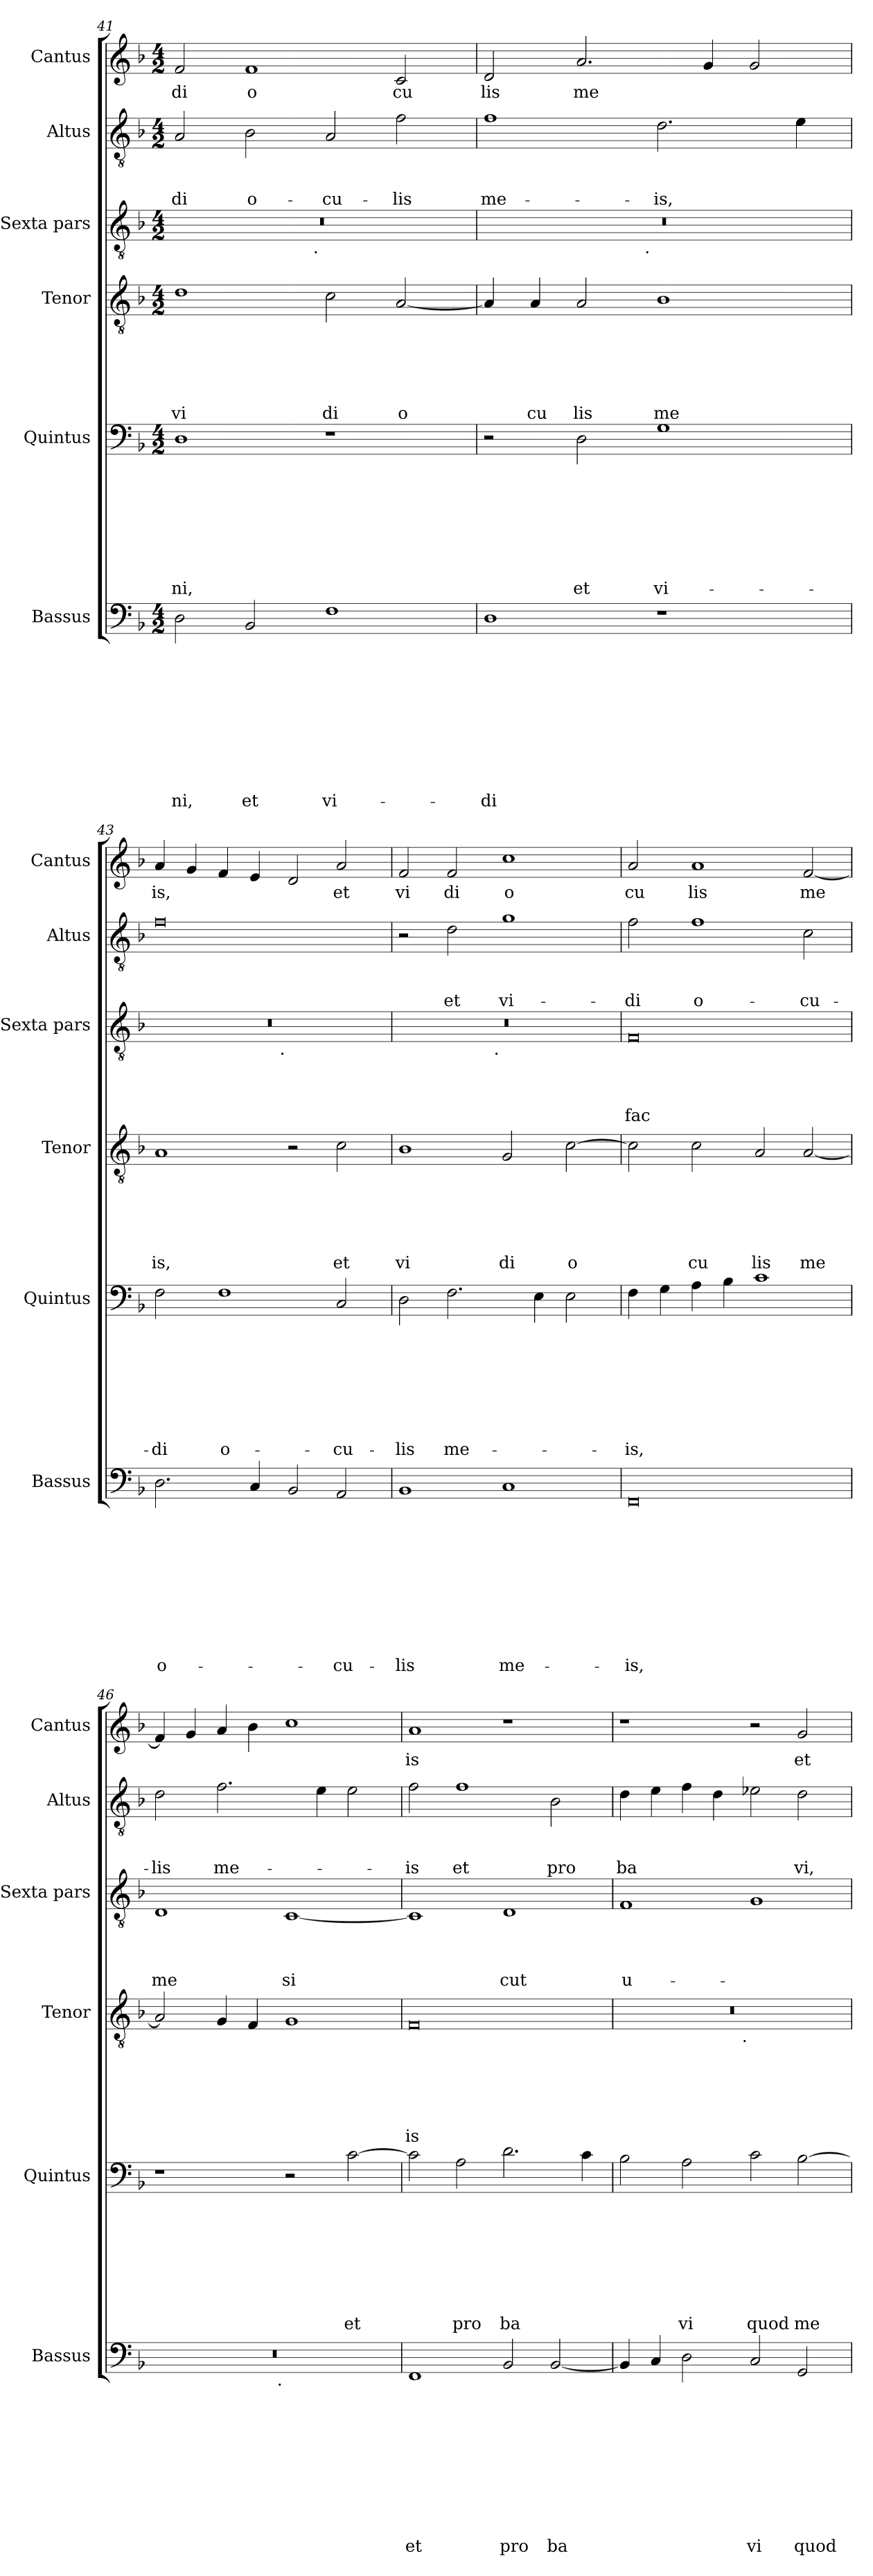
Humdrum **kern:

**kern	**text	**text	**text	**text	**text	**text	**text	**text	**text	**text	**kern	**text	**text	**text	**text	**text	**text	**text	**text	**kern	**text	**text	**text	**text	**text	**text	**kern	**text	**text	**text	**text	**kern	**text	**text	**text	**kern	**text
*part6	*part6	*part6	*part6	*part6	*part6	*part6	*part6	*part6	*part6	*part6	*part5	*part5	*part5	*part5	*part5	*part5	*part5	*part5	*part5	*part4	*part4	*part4	*part4	*part4	*part4	*part4	*part3	*part3	*part3	*part3	*part3	*part2	*part2	*part2	*part2	*part1	*part1
*staff6	*staff6	*staff6	*staff6	*staff6	*staff6	*staff6	*staff6	*staff6	*staff6	*staff6	*staff5	*staff5	*staff5	*staff5	*staff5	*staff5	*staff5	*staff5	*staff5	*staff4	*staff4	*staff4	*staff4	*staff4	*staff4	*staff4	*staff3	*staff3	*staff3	*staff3	*staff3	*staff2	*staff2	*staff2	*staff2	*staff1	*staff1
*I"Bassus	*	*	*	*	*	*	*	*	*	*	*I"Quintus	*	*	*	*	*	*	*	*	*I"Tenor	*	*	*	*	*	*	*I"Sexta pars	*	*	*	*	*I"Altus	*	*	*	*I"Cantus	*
*I'Bassus	*	*	*	*	*	*	*	*	*	*	*I'Quintus	*	*	*	*	*	*	*	*	*I'Tenor	*	*	*	*	*	*	*I'Sexta pars	*	*	*	*	*I'Altus	*	*	*	*I'Cantus	*
*clefF4	*	*	*	*	*	*	*	*	*	*	*clefF4	*	*	*	*	*	*	*	*	*clefGv2	*	*	*	*	*	*	*clefGv2	*	*	*	*	*clefGv2	*	*	*	*clefG2	*
*k[b-]	*	*	*	*	*	*	*	*	*	*	*k[b-]	*	*	*	*	*	*	*	*	*k[b-]	*	*	*	*	*	*	*k[b-]	*	*	*	*	*k[b-]	*	*	*	*k[b-]	*
*F:	*	*	*	*	*	*	*	*	*	*	*F:	*	*	*	*	*	*	*	*	*F:	*	*	*	*	*	*	*F:	*	*	*	*	*F:	*	*	*	*F:	*
*M4/2	*	*	*	*	*	*	*	*	*	*	*M4/2	*	*	*	*	*	*	*	*	*M4/2	*	*	*	*	*	*	*M4/2	*	*	*	*	*M4/2	*	*	*	*M4/2	*
=41	=41	=41	=41	=41	=41	=41	=41	=41	=41	=41	=41	=41	=41	=41	=41	=41	=41	=41	=41	=41	=41	=41	=41	=41	=41	=41	=41	=41	=41	=41	=41	=41	=41	=41	=41	=41	=41
!	!	!	!	!	!	!	!	!	!	!LO:LY:b	!	!	!	!	!	!	!	!	!LO:LY:b	!	!	!	!	!	!	!LO:LY:b	!	!	!	!	!	!	!	!	!LO:LY:b	!	!LO:LY:b
*	*	*	*	*	*	*	*	*	*	*	*	*	*	*	*	*	*	*	*	*	*	*	*	*	*	*	*^	*	*	*	*	*	*	*	*	*	*
2D\	.	.	.	.	.	.	.	.	.	-ni,	1D	.	.	.	.	.	.	.	-ni,	1d	.	.	.	.	.	vi	0r	2ryy	.	.	.	.	2A/	.	.	-di	2f/	di
!	!	!	!	!	!	!	!	!	!	!LO:LY:b	!	!	!	!	!	!	!	!	!	!	!	!	!	!	!	!	!	!	!	!	!	!	!	!	!	!LO:LY:b	!	!LO:LY:b
2BB-/	.	.	.	.	.	.	.	.	.	et	.	.	.	.	.	.	.	.	.	.	.	.	.	.	.	.	.	4...ryy	.	.	.	.	2B-\	.	.	o-	1f	o
!	!	!	!	!	!	!	!	!	!	!	!	!	!	!	!	!	!	!	!	!	!	!	!	!	!	!	!	!LO:TX:b:t=.	!	!	!	!	!	!	!	!	!	!
.	.	.	.	.	.	.	.	.	.	.	.	.	.	.	.	.	.	.	.	.	.	.	.	.	.	.	.	1ryy	.	.	.	.	.	.	.	.	.	.
!	!	!	!	!	!	!	!	!	!	!LO:LY:b	!	!	!	!	!	!	!	!	!	!	!	!	!	!	!	!LO:LY:b	!	!	!	!	!	!	!	!	!	!LO:LY:b	!	!
1F	.	.	.	.	.	.	.	.	.	vi-	1r	.	.	.	.	.	.	.	.	2c\	.	.	.	.	.	di	.	.	.	.	.	.	2A/	.	.	-cu-	.	.
!	!	!	!	!	!	!	!	!	!	!	!	!	!	!	!	!	!	!	!	!	!	!	!	!	!	!LO:LY:b	!	!	!	!	!	!	!	!	!	!LO:LY:b	!	!LO:LY:b
.	.	.	.	.	.	.	.	.	.	.	.	.	.	.	.	.	.	.	.	[<2A/	.	.	.	.	.	o	.	.	.	.	.	.	2f\	.	.	-lis	2c/	cu
.	.	.	.	.	.	.	.	.	.	.	.	.	.	.	.	.	.	.	.	.	.	.	.	.	.	.	.	32ryy	.	.	.	.	.	.	.	.	.	.
=42	=42	=42	=42	=42	=42	=42	=42	=42	=42	=42	=42	=42	=42	=42	=42	=42	=42	=42	=42	=42	=42	=42	=42	=42	=42	=42	=42	=42	=42	=42	=42	=42	=42	=42	=42	=42	=42	=42
!	!	!	!	!	!	!	!	!	!	!LO:LY:b	!	!	!	!	!	!	!	!	!	!	!	!	!	!	!	!	!	!	!	!	!	!	!	!	!	!LO:LY:b	!	!LO:LY:b
1D	.	.	.	.	.	.	.	.	.	-di	2r	.	.	.	.	.	.	.	.	4A/]	.	.	.	.	.	.	0r	2ryy	.	.	.	.	1f	.	.	me-	2d/	lis
!	!	!	!	!	!	!	!	!	!	!	!	!	!	!	!	!	!	!	!	!	!	!	!	!	!	!LO:LY:b	!	!	!	!	!	!	!	!	!	!	!	!
.	.	.	.	.	.	.	.	.	.	.	.	.	.	.	.	.	.	.	.	4A/	.	.	.	.	.	cu	.	.	.	.	.	.	.	.	.	.	.	.
!	!	!	!	!	!	!	!	!	!	!	!	!	!	!	!	!	!	!	!LO:LY:b	!	!	!	!	!	!	!LO:LY:b	!	!	!	!	!	!	!	!	!	!	!	!LO:LY:b
.	.	.	.	.	.	.	.	.	.	.	2D\	.	.	.	.	.	.	.	et	2A/	.	.	.	.	.	lis	.	4...ryy	.	.	.	.	.	.	.	.	2.a/	me
!	!	!	!	!	!	!	!	!	!	!	!	!	!	!	!	!	!	!	!	!	!	!	!	!	!	!	!	!LO:TX:b:t=.	!	!	!	!	!	!	!	!	!	!
.	.	.	.	.	.	.	.	.	.	.	.	.	.	.	.	.	.	.	.	.	.	.	.	.	.	.	.	1ryy	.	.	.	.	.	.	.	.	.	.
!	!	!	!	!	!	!	!	!	!	!	!	!	!	!	!	!	!	!	!LO:LY:b	!	!	!	!	!	!	!LO:LY:b	!	!	!	!	!	!	!	!	!	!LO:LY:b	!	!
1r	.	.	.	.	.	.	.	.	.	.	1G	.	.	.	.	.	.	.	vi-	1B-	.	.	.	.	.	me	.	.	.	.	.	.	2.d\	.	.	-is,	.	.
.	.	.	.	.	.	.	.	.	.	.	.	.	.	.	.	.	.	.	.	.	.	.	.	.	.	.	.	.	.	.	.	.	.	.	.	.	4g/	.
.	.	.	.	.	.	.	.	.	.	.	.	.	.	.	.	.	.	.	.	.	.	.	.	.	.	.	.	.	.	.	.	.	.	.	.	.	2g/	.
.	.	.	.	.	.	.	.	.	.	.	.	.	.	.	.	.	.	.	.	.	.	.	.	.	.	.	.	.	.	.	.	.	4e\	.	.	.	.	.
.	.	.	.	.	.	.	.	.	.	.	.	.	.	.	.	.	.	.	.	.	.	.	.	.	.	.	.	32ryy	.	.	.	.	.	.	.	.	.	.
=43	=43	=43	=43	=43	=43	=43	=43	=43	=43	=43	=43	=43	=43	=43	=43	=43	=43	=43	=43	=43	=43	=43	=43	=43	=43	=43	=43	=43	=43	=43	=43	=43	=43	=43	=43	=43	=43	=43
!	!	!	!	!	!	!	!	!	!	!LO:LY:b	!	!	!	!	!	!	!	!	!LO:LY:b	!	!	!	!	!	!	!LO:LY:b	!	!	!	!	!	!	!	!	!	!	!	!LO:LY:b
2.D\	.	.	.	.	.	.	.	.	.	o-	2F\	.	.	.	.	.	.	.	-di	1A	.	.	.	.	.	is,	0r	2ryy	.	.	.	.	0f	.	.	.	4a/	is,
.	.	.	.	.	.	.	.	.	.	.	.	.	.	.	.	.	.	.	.	.	.	.	.	.	.	.	.	.	.	.	.	.	.	.	.	.	4g/	.
!	!	!	!	!	!	!	!	!	!	!	!	!	!	!	!	!	!	!	!LO:LY:b	!	!	!	!	!	!	!	!	!	!	!	!	!	!	!	!	!	!	!
.	.	.	.	.	.	.	.	.	.	.	1F	.	.	.	.	.	.	.	o-	.	.	.	.	.	.	.	.	4...ryy	.	.	.	.	.	.	.	.	4f/	.
4C/	.	.	.	.	.	.	.	.	.	.	.	.	.	.	.	.	.	.	.	.	.	.	.	.	.	.	.	.	.	.	.	.	.	.	.	.	4e/	.
!	!	!	!	!	!	!	!	!	!	!	!	!	!	!	!	!	!	!	!	!	!	!	!	!	!	!	!	!LO:TX:b:t=.	!	!	!	!	!	!	!	!	!	!
.	.	.	.	.	.	.	.	.	.	.	.	.	.	.	.	.	.	.	.	.	.	.	.	.	.	.	.	1ryy	.	.	.	.	.	.	.	.	.	.
2BB-/	.	.	.	.	.	.	.	.	.	.	.	.	.	.	.	.	.	.	.	2r	.	.	.	.	.	.	.	.	.	.	.	.	.	.	.	.	2d/	.
!	!	!	!	!	!	!	!	!	!	!LO:LY:b	!	!	!	!	!	!	!	!	!LO:LY:b	!	!	!	!	!	!	!LO:LY:b	!	!	!	!	!	!	!	!	!	!	!	!LO:LY:b
2AA/	.	.	.	.	.	.	.	.	.	-cu-	2C/	.	.	.	.	.	.	.	-cu-	2c\	.	.	.	.	.	et	.	.	.	.	.	.	.	.	.	.	2a/	et
.	.	.	.	.	.	.	.	.	.	.	.	.	.	.	.	.	.	.	.	.	.	.	.	.	.	.	.	32ryy	.	.	.	.	.	.	.	.	.	.
=44	=44	=44	=44	=44	=44	=44	=44	=44	=44	=44	=44	=44	=44	=44	=44	=44	=44	=44	=44	=44	=44	=44	=44	=44	=44	=44	=44	=44	=44	=44	=44	=44	=44	=44	=44	=44	=44	=44
!	!	!	!	!	!	!	!	!	!	!LO:LY:b	!	!	!	!	!	!	!	!	!LO:LY:b	!	!	!	!	!	!	!LO:LY:b	!	!	!	!	!	!	!	!	!	!	!	!LO:LY:b
1BB-	.	.	.	.	.	.	.	.	.	-lis	2D\	.	.	.	.	.	.	.	-lis	1B-	.	.	.	.	.	vi	0r	2ryy	.	.	.	.	2r	.	.	.	2f/	vi
!	!	!	!	!	!	!	!	!	!	!	!	!	!	!	!	!	!	!	!LO:LY:b	!	!	!	!	!	!	!	!	!	!	!	!	!	!	!	!	!LO:LY:b	!	!LO:LY:b
.	.	.	.	.	.	.	.	.	.	.	2.F\	.	.	.	.	.	.	.	me-	.	.	.	.	.	.	.	.	4...ryy	.	.	.	.	2d\	.	.	et	2f/	di
!	!	!	!	!	!	!	!	!	!	!	!	!	!	!	!	!	!	!	!	!	!	!	!	!	!	!	!	!LO:TX:b:t=.	!	!	!	!	!	!	!	!	!	!
.	.	.	.	.	.	.	.	.	.	.	.	.	.	.	.	.	.	.	.	.	.	.	.	.	.	.	.	1ryy	.	.	.	.	.	.	.	.	.	.
!	!	!	!	!	!	!	!	!	!	!LO:LY:b	!	!	!	!	!	!	!	!	!	!	!	!	!	!	!	!LO:LY:b	!	!	!	!	!	!	!	!	!	!LO:LY:b	!	!LO:LY:b
1C	.	.	.	.	.	.	.	.	.	me-	.	.	.	.	.	.	.	.	.	2G/	.	.	.	.	.	di	.	.	.	.	.	.	1g	.	.	vi-	1cc	o
.	.	.	.	.	.	.	.	.	.	.	4E\	.	.	.	.	.	.	.	.	.	.	.	.	.	.	.	.	.	.	.	.	.	.	.	.	.	.	.
!	!	!	!	!	!	!	!	!	!	!	!	!	!	!	!	!	!	!	!	!	!	!	!	!	!	!LO:LY:b	!	!	!	!	!	!	!	!	!	!	!	!
.	.	.	.	.	.	.	.	.	.	.	2E\	.	.	.	.	.	.	.	.	[>2c\	.	.	.	.	.	o	.	.	.	.	.	.	.	.	.	.	.	.
.	.	.	.	.	.	.	.	.	.	.	.	.	.	.	.	.	.	.	.	.	.	.	.	.	.	.	.	32ryy	.	.	.	.	.	.	.	.	.	.
=45	=45	=45	=45	=45	=45	=45	=45	=45	=45	=45	=45	=45	=45	=45	=45	=45	=45	=45	=45	=45	=45	=45	=45	=45	=45	=45	=45	=45	=45	=45	=45	=45	=45	=45	=45	=45	=45	=45
!	!	!	!	!	!	!	!	!	!	!LO:LY:b	!	!	!	!	!	!	!	!	!LO:LY:b	!	!	!	!	!	!	!	!	!	!	!	!	!LO:LY:b	!	!	!	!LO:LY:b	!	!LO:LY:b
*	*	*	*	*	*	*	*	*	*	*	*	*	*	*	*	*	*	*	*	*	*	*	*	*	*	*	*v	*v	*	*	*	*	*	*	*	*	*	*
0FF	.	.	.	.	.	.	.	.	.	-is,	4F\	.	.	.	.	.	.	.	-is,	2c\]	.	.	.	.	.	.	0F	.	.	.	fac	2f\	.	.	-di	2a/	cu
.	.	.	.	.	.	.	.	.	.	.	4G\	.	.	.	.	.	.	.	.	.	.	.	.	.	.	.	.	.	.	.	.	.	.	.	.	.	.
!	!	!	!	!	!	!	!	!	!	!	!	!	!	!	!	!	!	!	!	!	!	!	!	!	!	!LO:LY:b	!	!	!	!	!	!	!	!	!LO:LY:b	!	!LO:LY:b
.	.	.	.	.	.	.	.	.	.	.	4A\	.	.	.	.	.	.	.	.	2c\	.	.	.	.	.	cu	.	.	.	.	.	1f	.	.	o-	1a	lis
.	.	.	.	.	.	.	.	.	.	.	4B-\	.	.	.	.	.	.	.	.	.	.	.	.	.	.	.	.	.	.	.	.	.	.	.	.	.	.
!	!	!	!	!	!	!	!	!	!	!	!	!	!	!	!	!	!	!	!	!	!	!	!	!	!	!LO:LY:b	!	!	!	!	!	!	!	!	!	!	!
.	.	.	.	.	.	.	.	.	.	.	1c	.	.	.	.	.	.	.	.	2A/	.	.	.	.	.	lis	.	.	.	.	.	.	.	.	.	.	.
!	!	!	!	!	!	!	!	!	!	!	!	!	!	!	!	!	!	!	!	!	!	!	!	!	!	!LO:LY:b	!	!	!	!	!	!	!	!	!LO:LY:b	!	!LO:LY:b
.	.	.	.	.	.	.	.	.	.	.	.	.	.	.	.	.	.	.	.	[<2A/	.	.	.	.	.	me	.	.	.	.	.	2c\	.	.	-cu-	[<2f/	me
=46	=46	=46	=46	=46	=46	=46	=46	=46	=46	=46	=46	=46	=46	=46	=46	=46	=46	=46	=46	=46	=46	=46	=46	=46	=46	=46	=46	=46	=46	=46	=46	=46	=46	=46	=46	=46	=46
!	!	!	!	!	!	!	!	!	!	!	!	!	!	!	!	!	!	!	!	!	!	!	!	!	!	!	!	!	!	!	!LO:LY:b	!	!	!	!LO:LY:b	!	!
*^	*	*	*	*	*	*	*	*	*	*	*	*	*	*	*	*	*	*	*	*	*	*	*	*	*	*	*	*	*	*	*	*	*	*	*	*	*
0r	2ryy	.	.	.	.	.	.	.	.	.	.	1r	.	.	.	.	.	.	.	.	2A/]	.	.	.	.	.	.	1D	.	.	.	me	2d\	.	.	-lis	4f/]	.
.	.	.	.	.	.	.	.	.	.	.	.	.	.	.	.	.	.	.	.	.	.	.	.	.	.	.	.	.	.	.	.	.	.	.	.	.	4g/	.
!	!	!	!	!	!	!	!	!	!	!	!	!	!	!	!	!	!	!	!	!	!	!	!	!	!	!	!	!	!	!	!	!	!	!	!	!LO:LY:b	!	!
.	4...ryy	.	.	.	.	.	.	.	.	.	.	.	.	.	.	.	.	.	.	.	4G/	.	.	.	.	.	.	.	.	.	.	.	2.f\	.	.	me-	4a/	.
.	.	.	.	.	.	.	.	.	.	.	.	.	.	.	.	.	.	.	.	.	4F/	.	.	.	.	.	.	.	.	.	.	.	.	.	.	.	4b-\	.
!	!LO:TX:b:t=.	!	!	!	!	!	!	!	!	!	!	!	!	!	!	!	!	!	!	!	!	!	!	!	!	!	!	!	!	!	!	!	!	!	!	!	!	!
.	1ryy	.	.	.	.	.	.	.	.	.	.	.	.	.	.	.	.	.	.	.	.	.	.	.	.	.	.	.	.	.	.	.	.	.	.	.	.	.
!	!	!	!	!	!	!	!	!	!	!	!	!	!	!	!	!	!	!	!	!	!	!	!	!	!	!	!	!	!	!	!	!LO:LY:b	!	!	!	!	!	!
.	.	.	.	.	.	.	.	.	.	.	.	2r	.	.	.	.	.	.	.	.	1G	.	.	.	.	.	.	[<1C	.	.	.	si	.	.	.	.	1cc	.
.	.	.	.	.	.	.	.	.	.	.	.	.	.	.	.	.	.	.	.	.	.	.	.	.	.	.	.	.	.	.	.	.	4e\	.	.	.	.	.
!	!	!	!	!	!	!	!	!	!	!	!	!	!	!	!	!	!	!	!	!LO:LY:b	!	!	!	!	!	!	!	!	!	!	!	!	!	!	!	!	!	!
.	.	.	.	.	.	.	.	.	.	.	.	[<2c\	.	.	.	.	.	.	.	et	.	.	.	.	.	.	.	.	.	.	.	.	2e\	.	.	.	.	.
.	32ryy	.	.	.	.	.	.	.	.	.	.	.	.	.	.	.	.	.	.	.	.	.	.	.	.	.	.	.	.	.	.	.	.	.	.	.	.	.
!!LO:LB:g=z
=47	=47	=47	=47	=47	=47	=47	=47	=47	=47	=47	=47	=47	=47	=47	=47	=47	=47	=47	=47	=47	=47	=47	=47	=47	=47	=47	=47	=47	=47	=47	=47	=47	=47	=47	=47	=47	=47	=47
!	!	!	!	!	!	!	!	!	!	!	!LO:LY:b	!	!	!	!	!	!	!	!	!	!	!	!	!	!	!	!LO:LY:b	!	!	!	!	!	!	!	!	!LO:LY:b	!	!LO:LY:b
*v	*v	*	*	*	*	*	*	*	*	*	*	*	*	*	*	*	*	*	*	*	*	*	*	*	*	*	*	*	*	*	*	*	*	*	*	*	*	*
1FF	.	.	.	.	.	.	.	.	.	et	2c\]	.	.	.	.	.	.	.	.	0F	.	.	.	.	.	is	1C]	.	.	.	.	2f\	.	.	-is	1a	is
!	!	!	!	!	!	!	!	!	!	!	!	!	!	!	!	!	!	!	!LO:LY:b	!	!	!	!	!	!	!	!	!	!	!	!	!	!	!	!LO:LY:b	!	!
.	.	.	.	.	.	.	.	.	.	.	2A\	.	.	.	.	.	.	.	pro	.	.	.	.	.	.	.	.	.	.	.	.	1f	.	.	et	.	.
!	!	!	!	!	!	!	!	!	!	!LO:LY:b	!	!	!	!	!	!	!	!	!LO:LY:b	!	!	!	!	!	!	!	!	!	!	!	!LO:LY:b	!	!	!	!	!	!
2BB-/	.	.	.	.	.	.	.	.	.	pro	2.d\	.	.	.	.	.	.	.	ba	.	.	.	.	.	.	.	1D	.	.	.	cut	.	.	.	.	1r	.
!	!	!	!	!	!	!	!	!	!	!LO:LY:b	!	!	!	!	!	!	!	!	!	!	!	!	!	!	!	!	!	!	!	!	!	!	!	!	!LO:LY:b	!	!
[<2BB-/	.	.	.	.	.	.	.	.	.	ba	.	.	.	.	.	.	.	.	.	.	.	.	.	.	.	.	.	.	.	.	.	2B-\	.	.	pro	.	.
.	.	.	.	.	.	.	.	.	.	.	4c\	.	.	.	.	.	.	.	.	.	.	.	.	.	.	.	.	.	.	.	.	.	.	.	.	.	.
=48	=48	=48	=48	=48	=48	=48	=48	=48	=48	=48	=48	=48	=48	=48	=48	=48	=48	=48	=48	=48	=48	=48	=48	=48	=48	=48	=48	=48	=48	=48	=48	=48	=48	=48	=48	=48	=48
!	!	!	!	!	!	!	!	!	!	!	!	!	!	!	!	!	!	!	!	!	!	!	!	!	!	!	!	!	!	!	!LO:LY:b	!	!	!	!LO:LY:b	!	!
*	*	*	*	*	*	*	*	*	*	*	*	*	*	*	*	*	*	*	*	*^	*	*	*	*	*	*	*	*	*	*	*	*	*	*	*	*	*
4BB-/]	.	.	.	.	.	.	.	.	.	.	2B-\	.	.	.	.	.	.	.	.	0r	2ryy	.	.	.	.	.	.	1F	.	.	.	u-	4d\	.	.	ba	1r	.
4C/	.	.	.	.	.	.	.	.	.	.	.	.	.	.	.	.	.	.	.	.	.	.	.	.	.	.	.	.	.	.	.	.	4e\	.	.	.	.	.
!	!	!	!	!	!	!	!	!	!	!	!	!	!	!	!	!	!	!	!LO:LY:b	!	!	!	!	!	!	!	!	!	!	!	!	!	!	!	!	!	!	!
2D\	.	.	.	.	.	.	.	.	.	.	2A\	.	.	.	.	.	.	.	vi	.	4...ryy	.	.	.	.	.	.	.	.	.	.	.	4f\	.	.	.	.	.
.	.	.	.	.	.	.	.	.	.	.	.	.	.	.	.	.	.	.	.	.	.	.	.	.	.	.	.	.	.	.	.	.	4d\	.	.	.	.	.
!	!	!	!	!	!	!	!	!	!	!	!	!	!	!	!	!	!	!	!	!	!LO:TX:b:t=.	!	!	!	!	!	!	!	!	!	!	!	!	!	!	!	!	!
.	.	.	.	.	.	.	.	.	.	.	.	.	.	.	.	.	.	.	.	.	1ryy	.	.	.	.	.	.	.	.	.	.	.	.	.	.	.	.	.
!	!	!	!	!	!	!	!	!	!	!LO:LY:b	!	!	!	!	!	!	!	!	!LO:LY:b	!	!	!	!	!	!	!	!	!	!	!	!	!	!	!	!	!	!	!
2C/	.	.	.	.	.	.	.	.	.	vi	2c\	.	.	.	.	.	.	.	quod	.	.	.	.	.	.	.	.	1G	.	.	.	.	2e-X\	.	.	.	2r	.
!	!	!	!	!	!	!	!	!	!	!LO:LY:b	!	!	!	!	!	!	!	!	!LO:LY:b	!	!	!	!	!	!	!	!	!	!	!	!	!	!	!	!	!LO:LY:b	!	!LO:LY:b
2GG/	.	.	.	.	.	.	.	.	.	quod	[>2B-\	.	.	.	.	.	.	.	me	.	.	.	.	.	.	.	.	.	.	.	.	.	2d\	.	.	vi,	2g/	et
.	.	.	.	.	.	.	.	.	.	.	.	.	.	.	.	.	.	.	.	.	32ryy	.	.	.	.	.	.	.	.	.	.	.	.	.	.	.	.	.
*	*	*	*	*	*	*	*	*	*	*	*	*	*	*	*	*	*	*	*	*v	*v	*	*	*	*	*	*	*	*	*	*	*	*	*	*	*	*	*
=	=	=	=	=	=	=	=	=	=	=	=	=	=	=	=	=	=	=	=	=	=	=	=	=	=	=	=	=	=	=	=	=	=	=	=	=	=
*-	*-	*-	*-	*-	*-	*-	*-	*-	*-	*-	*-	*-	*-	*-	*-	*-	*-	*-	*-	*-	*-	*-	*-	*-	*-	*-	*-	*-	*-	*-	*-	*-	*-	*-	*-	*-	*-
